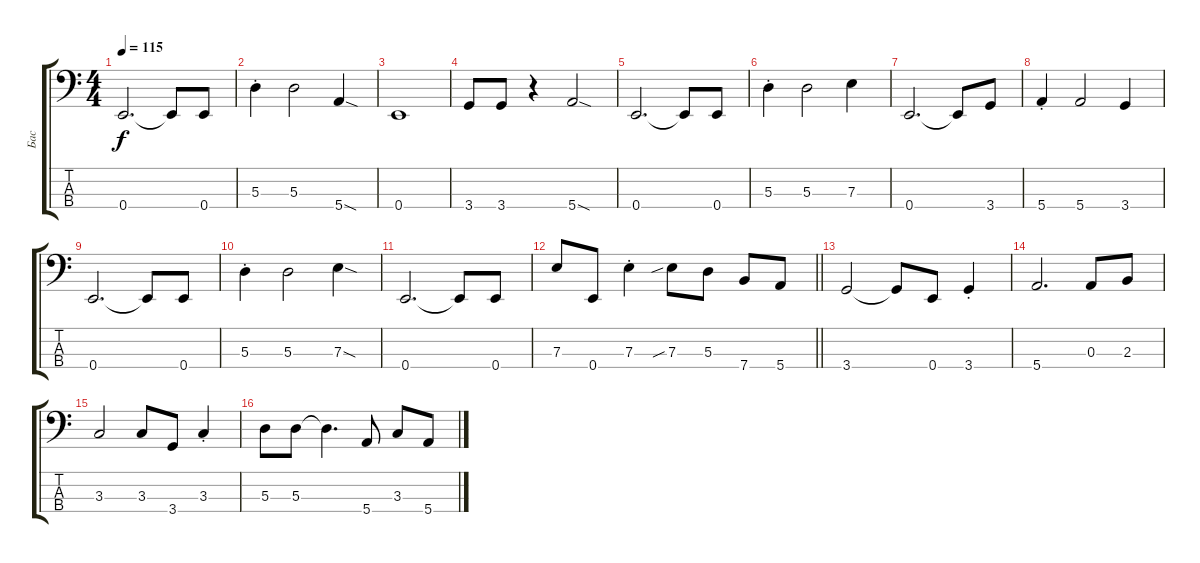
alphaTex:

\track ("Бас" "Бас") {instrument electricbassfinger}
\staff {score tabs}
\tuning (G2 D2 A1 E1) {hide}
\ts (4 4)
\tempo 115
\clef f4
\ks c
0.4.2{d dy f} 0.4{t}.8 0.4.8 |
5.3{st}.4 5.3.2 5.4{sod}.4 |
0.4.1 |
3.4.8 3.4.8 r.4 5.4{sod}.2 |
0.4.2{d} 0.4{t}.8 0.4.8 |
5.3{st}.4 5.3.2 7.3.4 |
0.4.2{d} 0.4{t}.8 3.4.8 |
5.4{st}.4 5.4.2 3.4.4 |
0.4.2{d} 0.4{t}.8 0.4.8 |
5.3{st}.4 5.3.2 7.3{sod}.4 |
0.4.2{d} 0.4{t}.8 0.4.8 |
\barLineRight lightlight
7.3.8 0.4.8 7.3{st}.4 7.3{sib}.8 5.3.8 7.4.8 5.4.8 |
3.4.2 3.4{t}.8 0.4.8 3.4{st}.4 |
5.4.2{d} 0.3.8 2.3.8 |
3.3.2 3.3.8 3.4.8 3.3{st}.4 |
5.3.8 5.3.8 5.3{t}.4{d} 5.4.8 3.3.8 5.4.8
